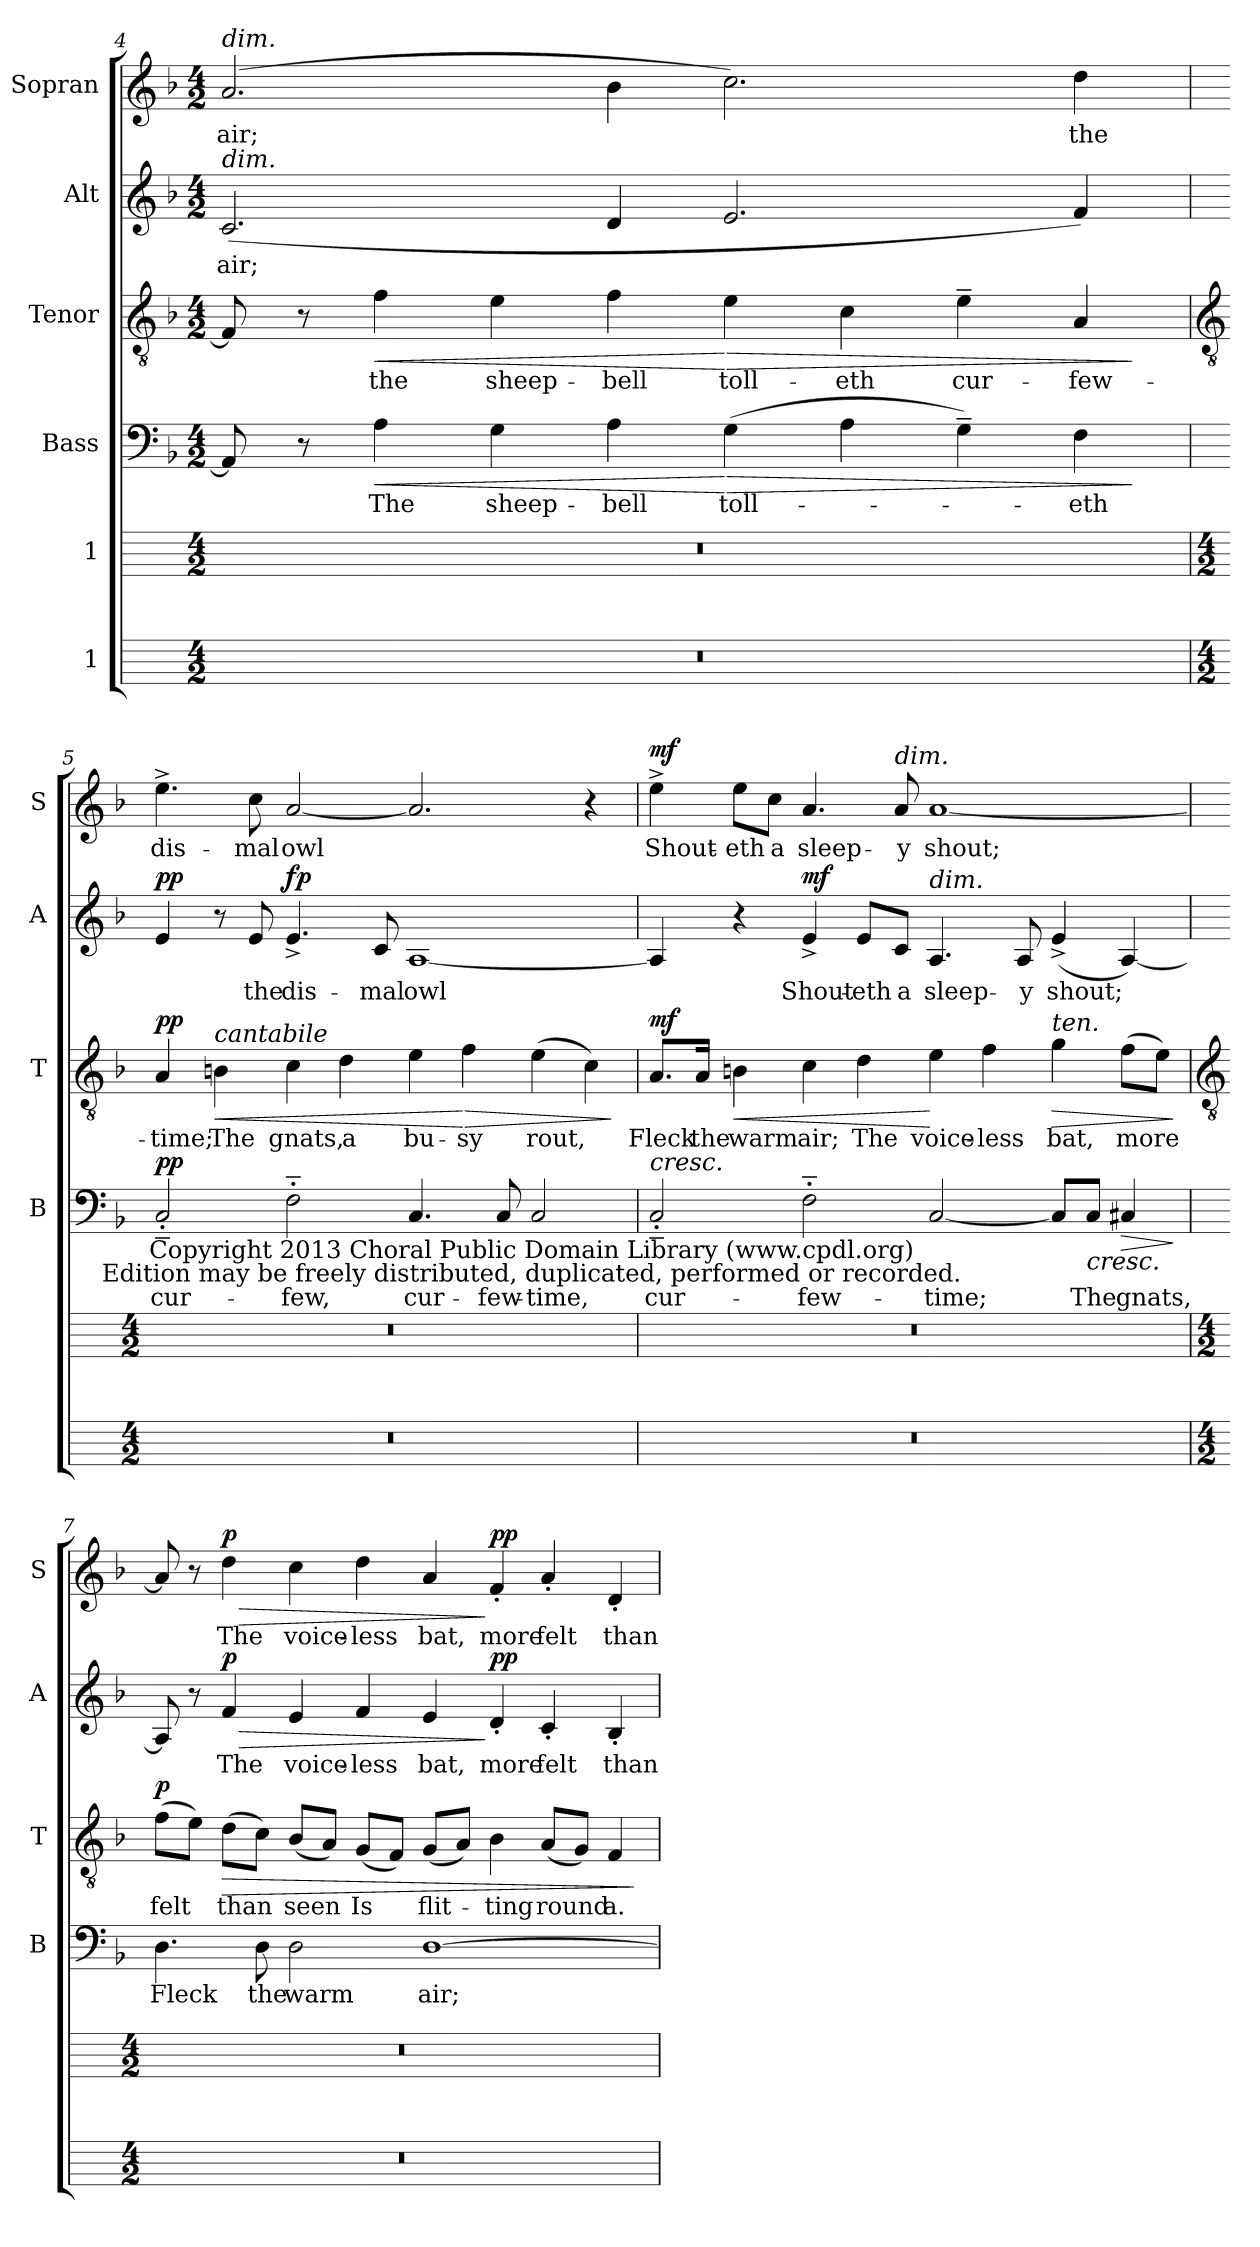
**kern	**kern	**kern	**text	**dynam	**kern	**text	**dynam	**kern	**text	**dynam	**kern	**text	**dynam
*part6	*part5	*part4	*part4	*part4	*part3	*part3	*part3	*part2	*part2	*part2	*part1	*part1	*part1
*staff6	*staff5	*staff4	*staff4	*staff4	*staff3	*staff3	*staff3	*staff2	*staff2	*staff2	*staff1	*staff1	*staff1
*I"1	*I"1	*I"Bass	*	*	*I"Tenor	*	*	*I"Alt	*	*	*I"Sopran	*	*
*	*	*I'B	*	*	*I'T	*	*	*I'A	*	*	*I'S	*	*
*	*	*clefF4	*	*	*clefGv2	*	*	*clefG2	*	*	*clefG2	*	*
*	*	*k[b-]	*	*	*k[b-]	*	*	*k[b-]	*	*	*k[b-]	*	*
*	*	*F:	*	*	*F:	*	*	*F:	*	*	*F:	*	*
*M4/2	*M4/2	*M4/2	*	*	*M4/2	*	*	*M4/2	*	*	*M4/2	*	*
=4	=4	=4	=4	=4	=4	=4	=4	=4	=4	=4	=4	=4	=4
!	!	!	!	!	!	!	!	!	!	!	!LO:TX:a:i:t=dim.	!	!
!	!	!	!	!	!	!	!	!LO:TX:a:i:t=dim.	!	!	!	!	!
!	!	!	!	!	!	!	!	!	!LO:LY:b	!	!	!LO:LY:b	!
0r	0r	8AA]	.	.	8F]	.	.	(<2.c	air;	.	(>2.a	air;	.
.	.	8r	.	.	8r	.	.	.	.	.	.	.	.
!	!	!	!LO:LY:b	!LO:HP:b	!	!LO:LY:b	!LO:HP:b	!	!	!	!	!	!
.	.	4A	The	<	4f	the	<	.	.	.	.	.	.
!	!	!	!LO:LY:b	!	!	!LO:LY:b	!	!	!	!	!	!	!
.	.	4G	sheep-	.	4e	sheep-	.	.	.	.	.	.	.
!	!	!	!LO:LY:b	!	!	!LO:LY:b	!	!	!	!	!	!	!
.	.	4A	-bell	.	4f	-bell	.	4d	.	.	4b-	.	.
!	!	!	!LO:LY:b	!LO:HP:n=1:b	!	!LO:LY:b	!LO:HP:n=1:b	!	!	!	!	!	!
.	.	(>4G	toll-	[ >	4e	toll-	[ >	2.e	.	.	2.cc)	.	.
!	!	!	!	!	!	!LO:LY:b	!	!	!	!	!	!	!
.	.	4A	.	.	4c	-eth	.	.	.	.	.	.	.
!	!	!	!	!	!	!LO:LY:b	!	!	!	!	!	!	!
.	.	4G~)	.	.	4e~	cur-	.	.	.	.	.	.	.
!	!	!	!LO:LY:b	!	!	!LO:LY:b	!	!	!	!	!	!LO:LY:b	!
.	.	4F	-eth	.	4A	-few-	.	4f)	.	.	4dd	the	.
.	.	.	.	]	.	.	]	.	.	.	.	.	.
!!LO:LB:g=z
=5	=5	=5	=5	=5	=5	=5	=5	=5	=5	=5	=5	=5	=5
*	*	*	*	*	*clefGv2	*	*	*	*	*	*	*	*
*M4/2	*M4/2	*	*	*	*	*	*	*	*	*	*	*	*
!	!	!	!LO:LY:b	!LO:DY:a	!	!LO:LY:b	!LO:DY:a	!	!	!LO:DY:a	!	!LO:LY:b	!LO:DY:a
!	!	!	!	!	!	!	!	!	!	!	!	!	!LO:DY:n=1:a
0r	0r	2C'~	cur-	pp	4A	-time;	pp	4e	.	pp	4.ee^	dis-	pp fp
!	!	!	!	!	!LO:TX:a:i:t=cantabile	!	!	!	!	!	!	!	!
!	!	!	!	!	!	!LO:LY:b	!LO:HP:b	!	!	!	!	!	!
.	.	.	.	.	4Bn	The	<	8r	.	.	.	.	.
!	!	!	!	!	!	!	!	!	!LO:LY:b	!	!	!LO:LY:b	!
.	.	.	.	.	.	.	.	8e	the	.	8cc	-mal	.
!	!	!	!LO:LY:b	!	!	!LO:LY:b	!	!	!LO:LY:b	!LO:DY:a	!	!LO:LY:b	!
.	.	2F'~	-few,	.	4c	gnats,	.	4.e^	dis-	fp	[2a	owl	.
!	!	!	!	!	!	!LO:LY:b	!	!	!	!	!	!	!
.	.	.	.	.	4d	a	.	.	.	.	.	.	.
!	!	!	!	!	!	!	!	!	!LO:LY:b	!	!	!	!
.	.	.	.	.	.	.	.	8c	-mal	.	.	.	.
!	!	!	!LO:LY:b	!	!	!LO:LY:b	!	!	!LO:LY:b	!	!	!	!
.	.	4.C	cur-	.	4e	bu-	.	[1A	owl	.	2.a]	.	.
!	!	!	!	!	!	!LO:LY:b	!LO:HP:n=1:b	!	!	!	!	!	!
.	.	.	.	.	4f	-sy	[ >	.	.	.	.	.	.
!	!	!	!LO:LY:b	!	!	!	!	!	!	!	!	!	!
.	.	8C	-few-	.	.	.	.	.	.	.	.	.	.
!	!	!LO:TX:b:cj:t=Copyright 2013 Choral Public Domain Library (www.cpdl.org)\nEdition may be freely distributed, duplicated, performed or recorded.	!	!	!	!	!	!	!	!	!	!	!
!	!	!	!LO:LY:b	!	!	!LO:LY:b	!	!	!	!	!	!	!
.	.	2C	-time,	.	(>4e	rout,	.	.	.	.	.	.	.
.	.	.	.	.	4c)	.	.	.	.	.	4r	.	.
.	.	.	.	.	.	.	]	.	.	.	.	.	.
=6	=6	=6	=6	=6	=6	=6	=6	=6	=6	=6	=6	=6	=6
!	!	!LO:TX:a:i:t=cresc.	!	!	!	!	!	!	!	!	!	!	!
!	!	!	!LO:LY:b	!	!	!LO:LY:b	!LO:DY:a	!	!	!	!	!LO:LY:b	!LO:DY:a
0r	0r	2C'~	cur-	.	8.AL	Fleck	mf	4A]	.	.	4ee^	Shout-	mf
!	!	!	!	!	!	!LO:LY:b	!	!	!	!	!	!	!
.	.	.	.	.	16AJ	the	.	.	.	.	.	.	.
!	!	!	!	!	!	!LO:LY:b	!LO:HP:b	!	!	!	!	!LO:LY:b	!
.	.	.	.	.	4Bn	warm	<	4r	.	.	8eeL	-eth	.
!	!	!	!	!	!	!	!	!	!	!	!	!LO:LY:b	!
.	.	.	.	.	.	.	.	.	.	.	8ccJ	a	.
!	!	!	!LO:LY:b	!	!	!LO:LY:b	!	!	!LO:LY:b	!LO:DY:a	!	!LO:LY:b	!
.	.	2F'~	-few-	.	4c	air;	.	4e^	Shout-	mf	4.a	sleep-	.
!	!	!	!	!	!	!LO:LY:b	!	!	!LO:LY:b	!	!	!	!
.	.	.	.	.	4d	The	.	8eL	-eth	.	.	.	.
!	!	!	!	!	!	!	!	!	!	!	!LO:TX:a:i:t=dim.	!	!
!	!	!	!	!	!	!	!	!	!LO:LY:b	!	!	!LO:LY:b	!
.	.	.	.	.	.	.	.	8cJ	a	.	8a	-y	.
!	!	!	!	!	!	!	!	!LO:TX:a:i:t=dim.	!	!	!	!	!
!	!	!	!LO:LY:b	!	!	!LO:LY:b	!	!	!LO:LY:b	!	!	!LO:LY:b	!
.	.	[2C	-time;	.	4e	voice-	[	4.A	sleep-	.	[1a	shout;	.
!	!	!	!	!	!	!LO:LY:b	!	!	!	!	!	!	!
.	.	.	.	.	4f	-less	.	.	.	.	.	.	.
!	!	!	!	!	!	!	!	!	!LO:LY:b	!	!	!	!
.	.	.	.	.	.	.	.	8A	-y	.	.	.	.
!	!	!	!	!	!LO:TX:a:i:t=ten.	!	!	!	!	!	!	!	!
!	!	!	!	!	!	!LO:LY:b	!LO:HP:b	!	!LO:LY:b	!	!	!	!
.	.	8CL]	.	.	4g	bat,	>	(>4e^	shout;	.	.	.	.
!	!	!	!LO:LY:b	!LO:HP:b	!	!	!	!	!	!	!	!	!
.	.	8CJ	The	<	.	.	.	.	.	.	.	.	.
!	!	!	!LO:LY:b	!LO:HP:b	!	!LO:LY:b	!	!	!	!	!	!	!
.	.	4C#X	gnats,	>	(>8fL	more	.	[4A)	.	.	.	.	.
.	.	.	.	.	8eJ)	.	.	.	.	.	.	.	.
.	.	.	.	[ ]	.	.	]	.	.	.	.	.	.
!!LO:LB:g=z
=7	=7	=7	=7	=7	=7	=7	=7	=7	=7	=7	=7	=7	=7
*	*	*	*	*	*clefGv2	*	*	*	*	*	*	*	*
*M4/2	*M4/2	*	*	*	*	*	*	*	*	*	*	*	*
!	!	!	!LO:LY:b	!	!	!LO:LY:b	!LO:DY:a	!	!	!	!	!	!
0r	0r	4.D	Fleck	.	(>8fL	felt	p	8A]	.	.	8a]	.	.
.	.	.	.	.	8eJ)	.	.	8r	.	.	8r	.	.
!	!	!	!	!	!	!LO:LY:b	!LO:HP:b	!	!LO:LY:b	!LO:HP:b	!	!LO:LY:b	!LO:HP:b
!	!	!	!	!	!	!	!	!	!	!LO:DY:n=1:a	!	!	!LO:DY:n=1:a
.	.	.	.	.	(>8dL	than	>	4f	The	> p	4dd	The	> p
!	!	!	!LO:LY:b	!	!	!	!	!	!	!	!	!	!
.	.	8D	the	.	8cJ)	.	.	.	.	.	.	.	.
!	!	!	!LO:LY:b	!	!	!LO:LY:b	!	!	!LO:LY:b	!	!	!LO:LY:b	!
.	.	2D	warm	.	(<8B-L	seen	.	4e	voice-	.	4cc	voice-	.
.	.	.	.	.	8AJ)	.	.	.	.	.	.	.	.
!	!	!	!	!	!	!LO:LY:b	!	!	!LO:LY:b	!	!	!LO:LY:b	!
.	.	.	.	.	(<8GL	Is	.	4f	-less	.	4dd	-less	.
.	.	.	.	.	8FJ)	.	.	.	.	.	.	.	.
!	!	!	!LO:LY:b	!	!	!LO:LY:b	!	!	!LO:LY:b	!	!	!LO:LY:b	!
.	.	[1D	air;	.	(<8GL	flit-	.	4e	bat,	.	4a	bat,	.
.	.	.	.	.	8AJ)	.	.	.	.	.	.	.	.
!	!	!	!	!	!	!LO:LY:b	!	!	!LO:LY:b	!LO:DY:n=2:a	!	!LO:LY:b	!LO:DY:n=2:a
.	.	.	.	.	4B-	-ting	.	4d'	more	] pp	4f'	more	] pp
!	!	!	!	!	!	!LO:LY:b	!	!	!LO:LY:b	!	!	!LO:LY:b	!
.	.	.	.	.	(<8AL	round	.	4c'	felt	.	4a'	felt	.
.	.	.	.	.	8GJ)	.	.	.	.	.	.	.	.
!	!	!	!	!	!	!LO:LY:b	!	!	!LO:LY:b	!	!	!LO:LY:b	!
.	.	.	.	.	4F	a.-	.	4B-'	than	.	4d'	than	.
.	.	.	.	.	.	.	]	.	.	.	.	.	.
=	=	=	=	=	=	=	=	=	=	=	=	=	=
*-	*-	*-	*-	*-	*-	*-	*-	*-	*-	*-	*-	*-	*-
